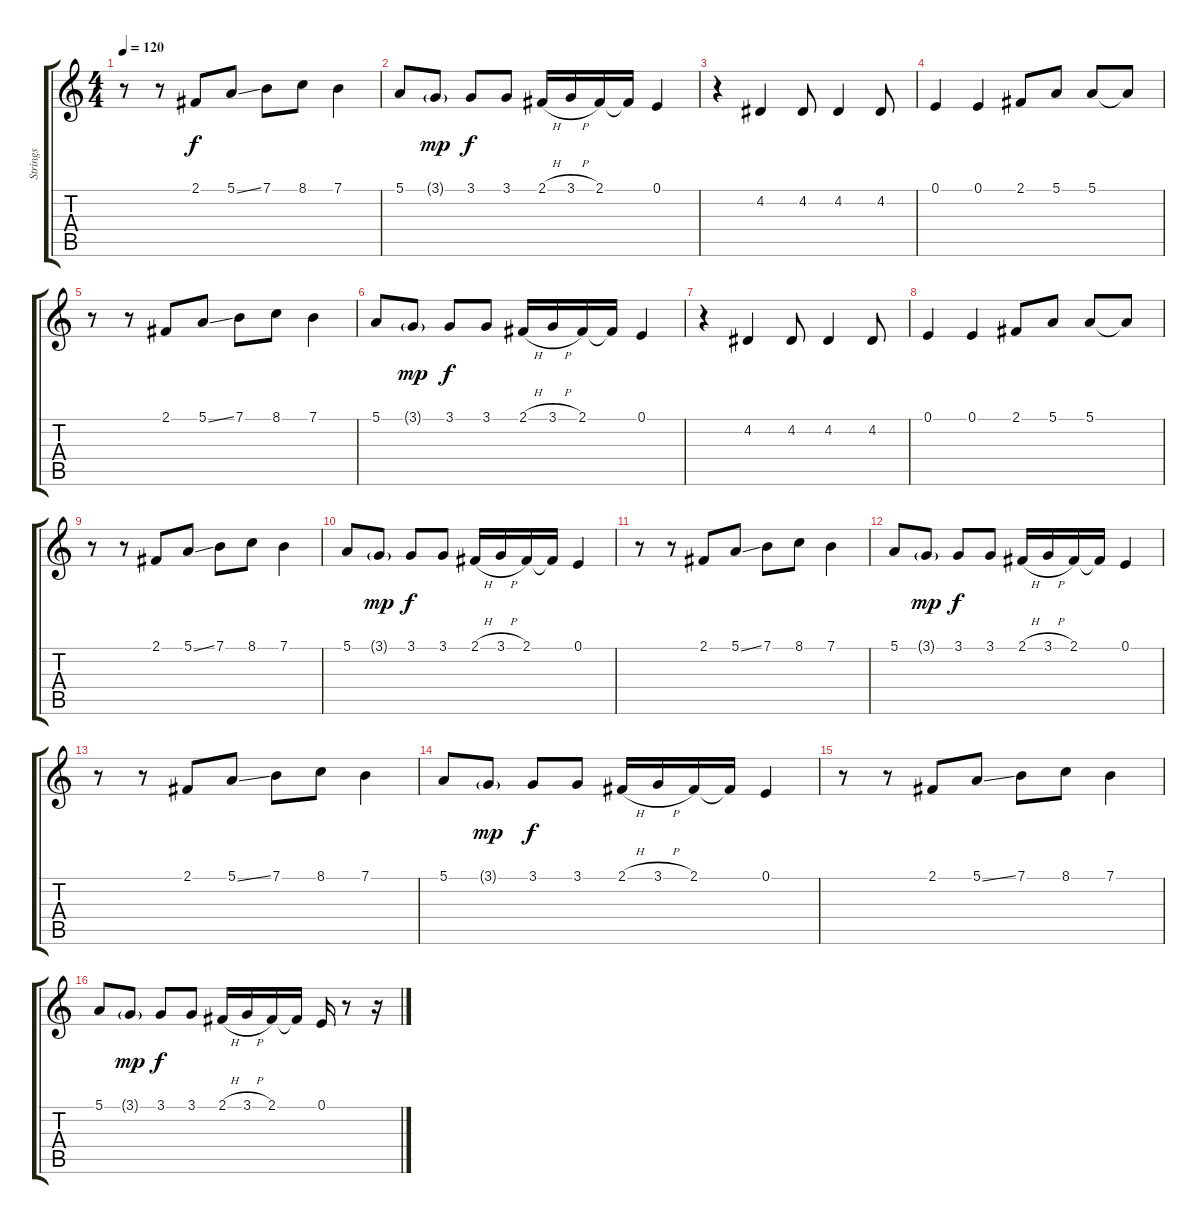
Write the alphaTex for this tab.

\track ("Strings" "Strings") {instrument stringensemble1}
\staff {score tabs}
\tuning (E4 B3 G3 D3 A2 E2) {hide}
\ts (4 4)
\tempo 120
\clef g2
\ks c
r.8{dy f} r.8 2.1.8 5.1{ss}.8 7.1.8 8.1.8 7.1.4 |
5.1.8 3.1{g}.8{dy mp} 3.1.8{dy f} 3.1.8 2.1{h}.16 3.1{h}.16 2.1.16 2.1{t}.16 0.1.4 |
r.4 4.2.4{volume 12} 4.2.8 4.2.4 4.2.8 |
0.1.4 0.1.4 2.1.8 5.1.8 5.1.8 5.1{t}.8 |
r.8 r.8 2.1.8 5.1{ss}.8 7.1.8 8.1.8 7.1.4 |
5.1.8 3.1{g}.8{dy mp} 3.1.8{dy f} 3.1.8 2.1{h}.16 3.1{h}.16 2.1.16 2.1{t}.16 0.1.4 |
r.4 4.2.4 4.2.8 4.2.4 4.2.8 |
0.1.4 0.1.4 2.1.8 5.1.8 5.1.8 5.1{t}.8 |
r.8 r.8 2.1.8 5.1{ss}.8 7.1.8 8.1.8 7.1.4 |
5.1.8 3.1{g}.8{dy mp} 3.1.8{dy f} 3.1.8 2.1{h}.16 3.1{h}.16 2.1.16 2.1{t}.16 0.1.4 |
r.8 r.8 2.1.8 5.1{ss}.8 7.1.8 8.1.8 7.1.4 |
5.1.8 3.1{g}.8{dy mp} 3.1.8{dy f} 3.1.8 2.1{h}.16 3.1{h}.16 2.1.16 2.1{t}.16 0.1.4 |
r.8 r.8 2.1.8 5.1{ss}.8 7.1.8 8.1.8 7.1.4 |
5.1.8 3.1{g}.8{dy mp} 3.1.8{dy f} 3.1.8 2.1{h}.16 3.1{h}.16 2.1.16 2.1{t}.16 0.1.4 |
r.8 r.8 2.1.8 5.1{ss}.8 7.1.8 8.1.8 7.1.4 |
5.1.8 3.1{g}.8{dy mp} 3.1.8{dy f} 3.1.8 2.1{h}.16 3.1{h}.16 2.1.16 2.1{t}.16 0.1.16 r.8 r.16
